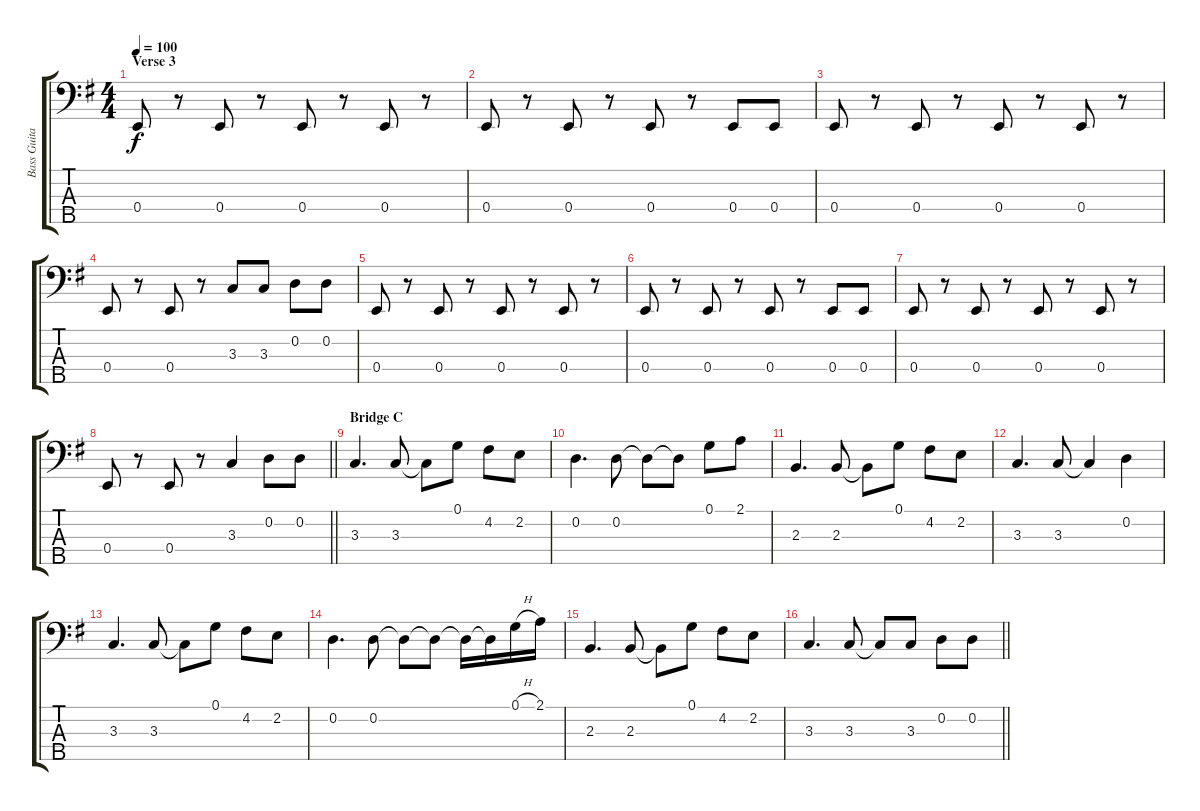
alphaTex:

\track ("Bass Guitar" "Bass Guita") {instrument electricbassfinger}
\staff {score tabs}
\tuning (G2 D2 A1 E1 B0) {hide}
\ts (4 4)
\section ("" "Verse 3")
\tempo 100
\clef f4
\ks g
0.4.8{dy f} r.8 0.4.8 r.8 0.4.8 r.8 0.4.8 r.8 |
0.4.8 r.8 0.4.8 r.8 0.4.8 r.8 0.4.8 0.4.8 |
0.4.8 r.8 0.4.8 r.8 0.4.8 r.8 0.4.8 r.8 |
0.4.8 r.8 0.4.8 r.8 3.3.8 3.3.8 0.2.8 0.2.8 |
0.4.8 r.8 0.4.8 r.8 0.4.8 r.8 0.4.8 r.8 |
0.4.8 r.8 0.4.8 r.8 0.4.8 r.8 0.4.8 0.4.8 |
0.4.8 r.8 0.4.8 r.8 0.4.8 r.8 0.4.8 r.8 |
\barLineRight lightlight
0.4.8 r.8 0.4.8 r.8 3.3.4 0.2.8 0.2.8 |
\section ("" "Bridge C")
3.3.4{d} 3.3.8 3.3{t}.8 0.1.8 4.2.8 2.2.8 |
0.2.4{d} 0.2.8 0.2{t}.8 0.2{t}.8 0.1.8 2.1.8 |
2.3.4{d} 2.3.8 2.3{t}.8 0.1.8 4.2.8 2.2.8 |
3.3.4{d} 3.3.8 3.3{t}.4 0.2.4 |
3.3.4{d} 3.3.8 3.3{t}.8 0.1.8 4.2.8 2.2.8 |
0.2.4{d} 0.2.8 0.2{t}.8 0.2{t}.8 0.2{t}.16 0.2{t}.16 0.1{h}.16 2.1.16 |
2.3.4{d} 2.3.8 2.3{t}.8 0.1.8 4.2.8 2.2.8 |
\barLineRight lightlight
3.3.4{d} 3.3.8 3.3{t}.8 3.3.8 0.2.8 0.2.8
